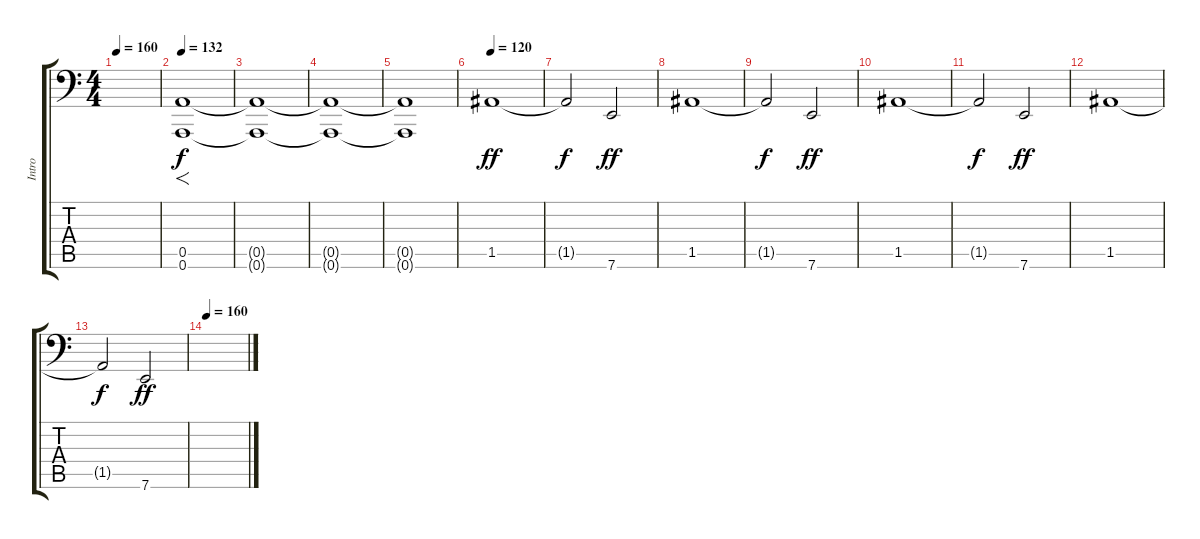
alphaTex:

\track ("Intro" "Intro") {instrument pad6metallic}
\staff {score tabs}
\tuning (E4 B3 G3 D3 A2 A1) {hide}
\ts (4 4)
\tempo 160
\clef f4
\ks c
|
\tempo 132
(0.5 0.6).1{f volume 15} |
(0.5{t} 0.6{t}).1{dy f} |
(0.5{t} 0.6{t}).1 |
(0.5{t} 0.6{t}).1 |
\tempo 120
1.5.1{dy ff} |
1.5{t}.2{dy f} 7.6.2{dy ff} |
1.5.1 |
1.5{t}.2{dy f} 7.6.2{dy ff} |
1.5.1 |
1.5{t}.2{dy f} 7.6.2{dy ff} |
1.5.1 |
1.5{t}.2{dy f} 7.6.2{dy ff} |
\tempo 180
\tempo 160
